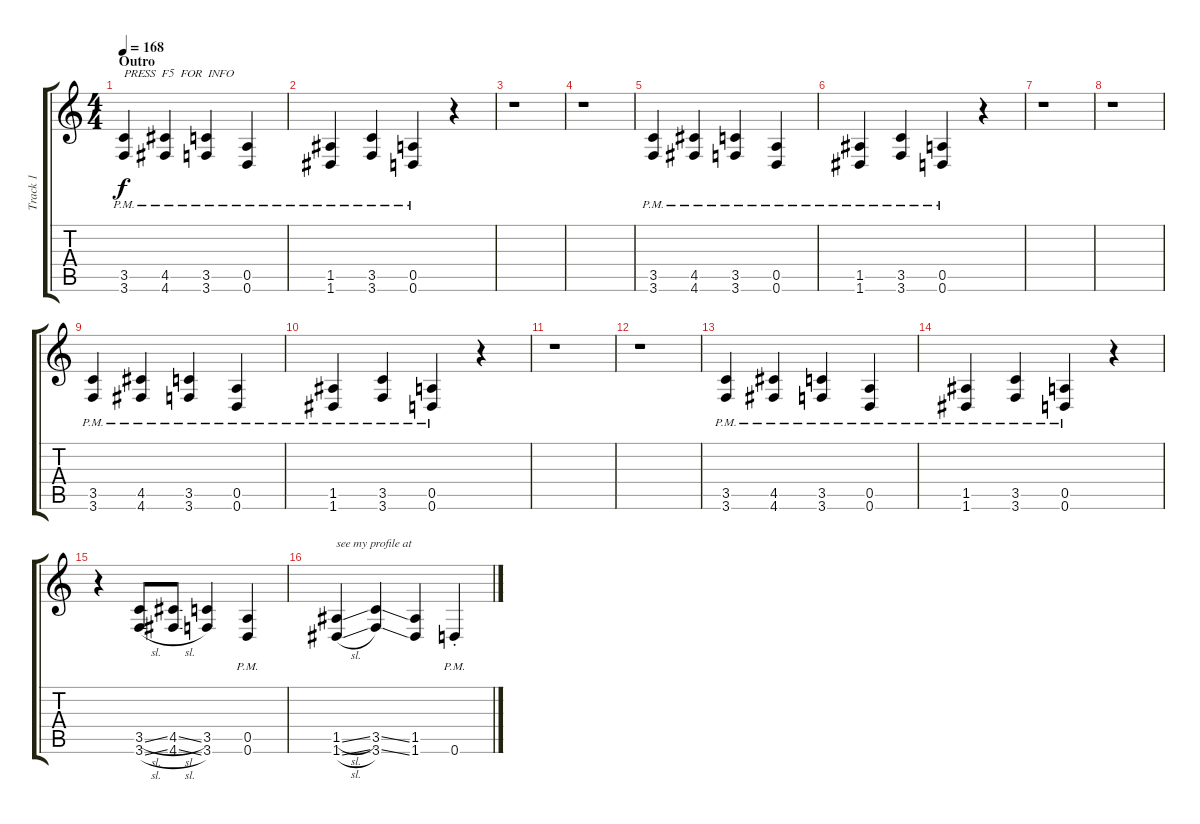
\track ("Track 1" "Track 1") {instrument distortionguitar}
\staff {score tabs}
\tuning (E4 B3 G3 D3 A2 D2) {hide}
\ts (4 4)
\section ("" "Outro")
\tempo 167
\tempo 168
\clef g2
\ks c
(3.5{pm} 3.6{pm}).4{txt "PRESS  F5  FOR  INFO" dy f} (4.5{pm} 4.6{pm}).4 (3.5{pm} 3.6{pm}).4 (0.5{pm} 0.6{pm}).4 |
(1.5{pm} 1.6{pm}).4 (3.5{pm} 3.6{pm}).4 (0.5{pm} 0.6{pm}).4 r.4 |
r.1 |
r.1 |
(3.5{pm} 3.6{pm}).4 (4.5{pm} 4.6{pm}).4 (3.5{pm} 3.6{pm}).4 (0.5{pm} 0.6{pm}).4 |
(1.5{pm} 1.6{pm}).4 (3.5{pm} 3.6{pm}).4 (0.5{pm} 0.6{pm}).4 r.4 |
r.1 |
r.1 |
(3.5{pm} 3.6{pm}).4 (4.5{pm} 4.6{pm}).4 (3.5{pm} 3.6{pm}).4 (0.5{pm} 0.6{pm}).4 |
(1.5{pm} 1.6{pm}).4 (3.5{pm} 3.6{pm}).4 (0.5{pm} 0.6{pm}).4 r.4 |
r.1 |
r.1 |
(3.5{pm} 3.6{pm}).4 (4.5{pm} 4.6{pm}).4 (3.5{pm} 3.6{pm}).4 (0.5{pm} 0.6{pm}).4 |
(1.5{pm} 1.6{pm}).4 (3.5{pm} 3.6{pm}).4 (0.5{pm} 0.6{pm}).4 r.4 |
r.4 (3.5{sl} 3.6{sl}).8 (4.5{sl} 4.6{sl}).8 (3.5 3.6).4 (0.5{pm} 0.6{pm}).4 |
(1.5{sl} 1.6{sl}).4{txt "see my profile at"} (3.5{ss} 3.6{ss}).4 (1.5 1.6).4 0.6{pm st}.4
